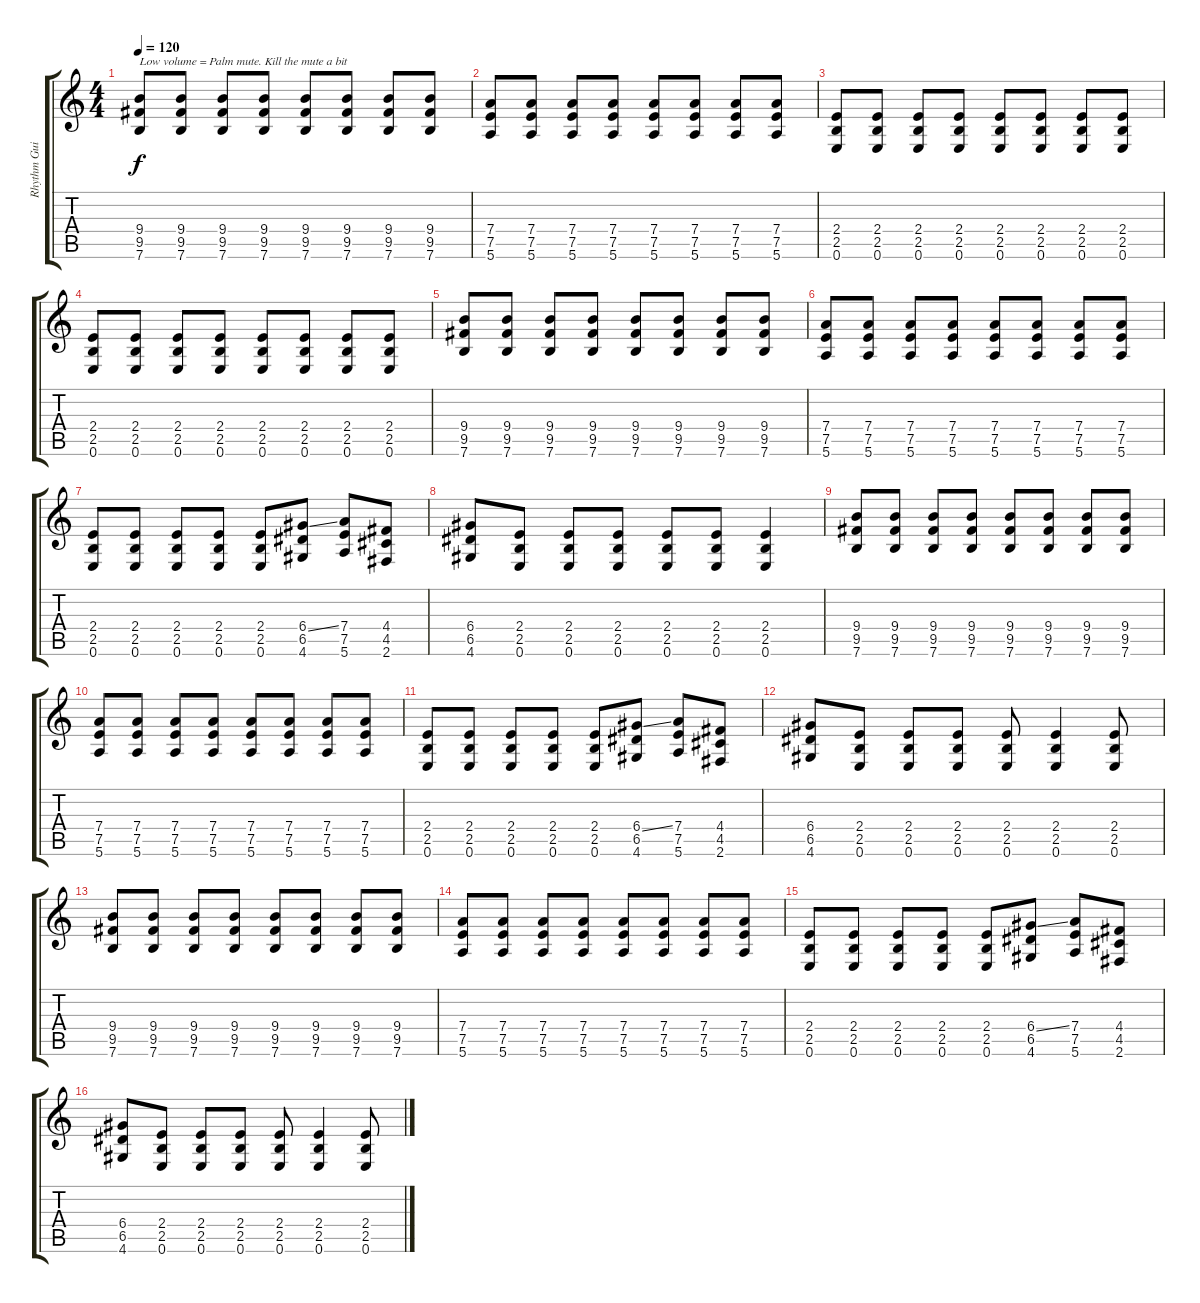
\track ("Rhythm Guitar" "Rhythm Gui") {instrument distortionguitar}
\staff {score tabs}
\tuning (E4 B3 G3 D3 A2 E2) {hide}
\ts (4 4)
\tempo 120
\clef g2
\ks c
(9.4 9.5 7.6).8{txt "Low volume = Palm mute. Kill the mute a bit" dy f volume 5} (9.4 9.5 7.6).8 (9.4 9.5 7.6).8 (9.4 9.5 7.6).8 (9.4 9.5 7.6).8 (9.4 9.5 7.6).8 (9.4 9.5 7.6).8 (9.4 9.5 7.6).8 |
(7.4 7.5 5.6).8 (7.4 7.5 5.6).8 (7.4 7.5 5.6).8 (7.4 7.5 5.6).8 (7.4 7.5 5.6).8 (7.4 7.5 5.6).8 (7.4 7.5 5.6).8 (7.4 7.5 5.6).8 |
(2.4 2.5 0.6).8 (2.4 2.5 0.6).8 (2.4 2.5 0.6).8 (2.4 2.5 0.6).8 (2.4 2.5 0.6).8 (2.4 2.5 0.6).8 (2.4 2.5 0.6).8 (2.4 2.5 0.6).8 |
(2.4 2.5 0.6).8 (2.4 2.5 0.6).8 (2.4 2.5 0.6).8 (2.4 2.5 0.6).8 (2.4 2.5 0.6).8 (2.4 2.5 0.6).8 (2.4 2.5 0.6).8 (2.4 2.5 0.6).8 |
(9.4 9.5 7.6).8 (9.4 9.5 7.6).8 (9.4 9.5 7.6).8 (9.4 9.5 7.6).8 (9.4 9.5 7.6).8 (9.4 9.5 7.6).8 (9.4 9.5 7.6).8 (9.4 9.5 7.6).8 |
(7.4 7.5 5.6).8 (7.4 7.5 5.6).8 (7.4 7.5 5.6).8 (7.4 7.5 5.6).8 (7.4 7.5 5.6).8 (7.4 7.5 5.6).8 (7.4 7.5 5.6).8 (7.4 7.5 5.6).8 |
(2.4 2.5 0.6).8 (2.4 2.5 0.6).8 (2.4 2.5 0.6).8 (2.4 2.5 0.6).8 (2.4 2.5 0.6).8 (6.4{ss} 6.5 4.6).8 (7.4 7.5 5.6).8 (4.4 4.5 2.6).8 |
(6.4 6.5 4.6).8 (2.4 2.5 0.6).8 (2.4 2.5 0.6).8 (2.4 2.5 0.6).8 (2.4 2.5 0.6).8 (2.4 2.5 0.6).8 (2.4 2.5 0.6).4 |
(9.4 9.5 7.6).8{volume 11} (9.4 9.5 7.6).8{volume 5} (9.4 9.5 7.6).8 (9.4 9.5 7.6).8 (9.4 9.5 7.6).8 (9.4 9.5 7.6).8 (9.4 9.5 7.6).8 (9.4 9.5 7.6).8 |
(7.4 7.5 5.6).8{volume 11} (7.4 7.5 5.6).8{volume 5} (7.4 7.5 5.6).8 (7.4 7.5 5.6).8 (7.4 7.5 5.6).8 (7.4 7.5 5.6).8 (7.4 7.5 5.6).8 (7.4 7.5 5.6).8 |
(2.4 2.5 0.6).8{volume 11} (2.4 2.5 0.6).8{volume 5} (2.4 2.5 0.6).8 (2.4 2.5 0.6).8 (2.4 2.5 0.6).8 (6.4{ss} 6.5 4.6).8{volume 11} (7.4 7.5 5.6).8 (4.4 4.5 2.6).8 |
(6.4 6.5 4.6).8 (2.4 2.5 0.6).8 (2.4 2.5 0.6).8{volume 5} (2.4 2.5 0.6).8 (2.4 2.5 0.6).8 (2.4 2.5 0.6).4{volume 11} (2.4 2.5 0.6).8 |
(9.4 9.5 7.6).8{volume 11} (9.4 9.5 7.6).8{volume 5} (9.4 9.5 7.6).8 (9.4 9.5 7.6).8 (9.4 9.5 7.6).8 (9.4 9.5 7.6).8 (9.4 9.5 7.6).8 (9.4 9.5 7.6).8 |
(7.4 7.5 5.6).8{volume 11} (7.4 7.5 5.6).8{volume 5} (7.4 7.5 5.6).8 (7.4 7.5 5.6).8 (7.4 7.5 5.6).8 (7.4 7.5 5.6).8 (7.4 7.5 5.6).8 (7.4 7.5 5.6).8 |
(2.4 2.5 0.6).8{volume 11} (2.4 2.5 0.6).8{volume 5} (2.4 2.5 0.6).8 (2.4 2.5 0.6).8 (2.4 2.5 0.6).8 (6.4{ss} 6.5 4.6).8{volume 11} (7.4 7.5 5.6).8 (4.4 4.5 2.6).8 |
(6.4 6.5 4.6).8 (2.4 2.5 0.6).8 (2.4 2.5 0.6).8 (2.4 2.5 0.6).8 (2.4 2.5 0.6).8 (2.4 2.5 0.6).4 (2.4 2.5 0.6).8
